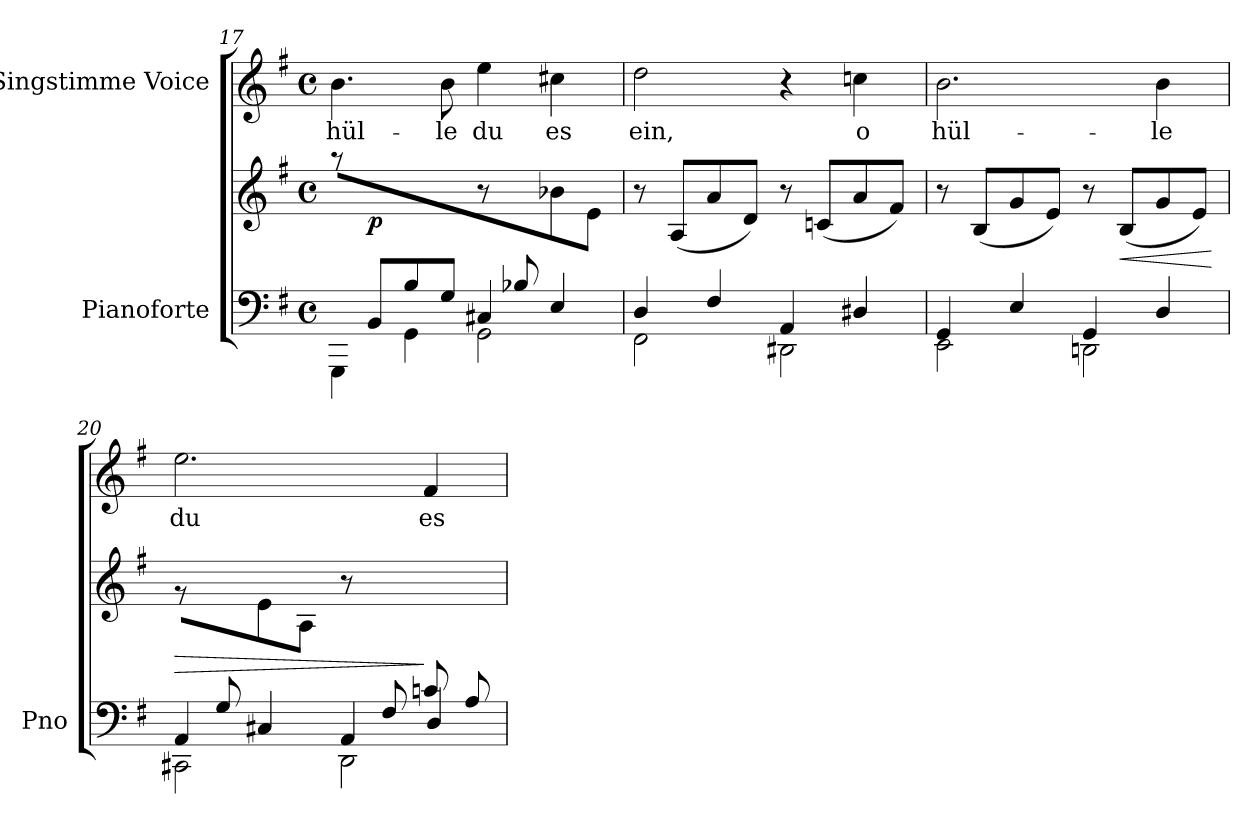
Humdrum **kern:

**kern	**kern	**dynam	**kern	**text
*part2	*part2	*part2	*part1	*part1
*staff3	*staff2	*staff2/3	*staff1	*staff1
*I"Pianoforte	*	*	*I"Singstimme Voice	*
*I'Pno	*	*	*	*
!!LO:PB:g=z
*clefF4	*clefG2	*	*clefG2	*
*k[f#]	*k[f#]	*	*k[f#]	*
*M4/4	*M4/4	*	*M4/4	*
*met(c)	*met(c)	*	*met(c)	*
=17	=17	=17	=17	=17
*^	*	*	*	*
*	*^	*	*	*	*
!	!	!	!	!	!	!LO:LY:b
8ryy	4GGG\	2ryy	8r	.	4.b\	hül-
!	!	!	!	!LO:DY:b	!	!
8BB/L	.	.	4.ryy	p	.	.
8B/	4GG\	.	.	.	.	.
!	!	!	!	!	!	!LO:LY:b
8G/J	.	.	.	.	8b\	-le
!	!	!	!	!	!	!LO:LY:b
8ryy	4C#X/	2GG\	8r	.	4ee\	du
(>8B-X/L	.	.	8ryy	.	.	.
!	!	!	!	!	!	!LO:LY:b
4ryy	4E/	.	8b-X\	.	4cc#X\	es
.	.	.	8e\J)	.	.	.
*	*v	*v	*	*	*	*
=18	=18	=18	=18	=18	=18
!	!	!	!	!	!LO:LY:b
4D/	2FF#\	8r	.	2dd\	ein,
.	.	(<8A/L	.	.	.
4F#/	.	8a/	.	.	.
.	.	8d/J)	.	.	.
4AA/	2DD#X\	8r	.	4r	.
.	.	(<8cn/L	.	.	.
!	!	!	!	!	!LO:LY:b
4D#X/	.	8a/	.	4ccn\	o
.	.	8f#/J)	.	.	.
=19	=19	=19	=19	=19	=19
!	!	!	!	!	!LO:LY:b
4GG/	2EE\	8r	.	2.b\	hül-
.	.	(<8B/L	.	.	.
4E/	.	8g/	.	.	.
.	.	8e/J)	.	.	.
4GG/	2DDn\	8r	.	.	.
!	!	!	!LO:HP:b	!	!
.	.	(<8B/L	<	.	.
!	!	!	!	!	!LO:LY:b
4D/	.	8g/	.	4b\	-le
.	.	8e/J)	.	.	.
*v	*v	*	*	*	*
.	.	[	.	.
=20	=20	=20	=20	=20
*^	*	*	*	*
*	*^	*	*	*	*
!	!	!	!	!LO:HP:b	!	!LO:LY:b
8ryy	4AA/	2CC#X\	8r	>	2.ee\	du
(>8G/L	.	.	8ryy	.	.	.
4.ryy	4C#X/	.	8e\	.	.	.
.	.	.	8A\J)	.	.	.
.	4AA/	2DD\	8r	.	.	.
8F#/L	.	.	4.ryy	.	.	.
!	!	!	!	!	!	!LO:LY:b
8cn/	4D/	.	.	]	4f#/	es
8A/J	.	.	.	.	.	.
*v	*v	*v	*	*	*	*
=	=	=	=	=
*-	*-	*-	*-	*-
